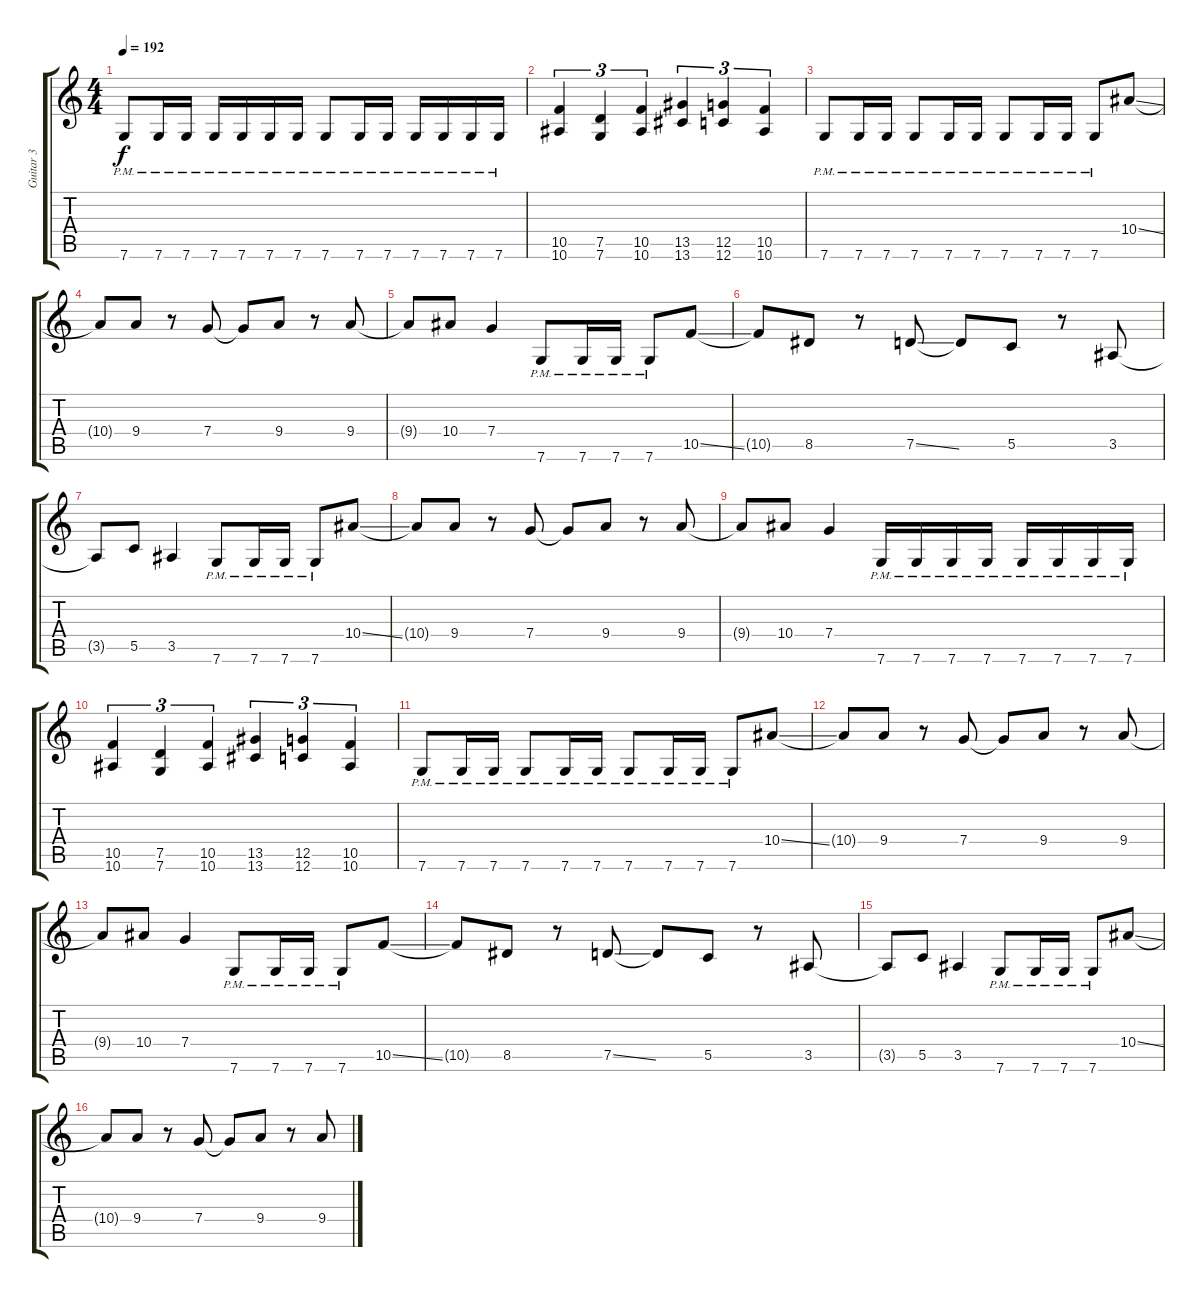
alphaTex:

\track ("Guitar 3" "Guitar 3") {instrument distortionguitar}
\staff {score tabs}
\tuning (D4 A3 F3 C3 G2 C2) {hide}
\ts (4 4)
\tempo 192
\clef g2
\ks c
7.6{pm}.8{dy f} 7.6{pm}.16 7.6{pm}.16 7.6{pm}.16 7.6{pm}.16 7.6{pm}.16 7.6{pm}.16 7.6{pm}.8 7.6{pm}.16 7.6{pm}.16 7.6{pm}.16 7.6{pm}.16 7.6{pm}.16 7.6{pm}.16 |
(10.5 10.6).4{tu (3 2)} (7.5 7.6).4{tu (3 2)} (10.5 10.6).4{tu (3 2)} (13.5 13.6).4{tu (3 2)} (12.5 12.6).4{tu (3 2)} (10.5 10.6).4{tu (3 2)} |
7.6{pm}.8 7.6{pm}.16 7.6{pm}.16 7.6{pm}.8 7.6{pm}.16 7.6{pm}.16 7.6{pm}.8 7.6{pm}.16 7.6{pm}.16 7.6{pm}.8 10.4{ss}.8 |
10.4{t}.8 9.4.8 r.8 7.4.8 7.4{t}.8 9.4.8 r.8 9.4.8 |
9.4{t}.8 10.4.8 7.4.4 7.6{pm}.8 7.6{pm}.16 7.6{pm}.16 7.6{pm}.8 10.5{ss}.8 |
10.5{t}.8 8.5.8 r.8 7.5{ss}.8 7.5{t}.8 5.5.8 r.8 3.5.8 |
3.5{t}.8 5.5.8 3.5.4 7.6{pm}.8 7.6{pm}.16 7.6{pm}.16 7.6{pm}.8 10.4{ss}.8 |
10.4{t}.8 9.4.8 r.8 7.4.8 7.4{t}.8 9.4.8 r.8 9.4.8 |
9.4{t}.8 10.4.8 7.4.4 7.6{pm}.16 7.6{pm}.16 7.6{pm}.16 7.6{pm}.16 7.6{pm}.16 7.6{pm}.16 7.6{pm}.16 7.6{pm}.16 |
(10.5 10.6).4{tu (3 2)} (7.5 7.6).4{tu (3 2)} (10.5 10.6).4{tu (3 2)} (13.5 13.6).4{tu (3 2)} (12.5 12.6).4{tu (3 2)} (10.5 10.6).4{tu (3 2)} |
7.6{pm}.8 7.6{pm}.16 7.6{pm}.16 7.6{pm}.8 7.6{pm}.16 7.6{pm}.16 7.6{pm}.8 7.6{pm}.16 7.6{pm}.16 7.6{pm}.8 10.4{ss}.8 |
10.4{t}.8 9.4.8 r.8 7.4.8 7.4{t}.8 9.4.8 r.8 9.4.8 |
9.4{t}.8 10.4.8 7.4.4 7.6{pm}.8 7.6{pm}.16 7.6{pm}.16 7.6{pm}.8 10.5{ss}.8 |
10.5{t}.8 8.5.8 r.8 7.5{ss}.8 7.5{t}.8 5.5.8 r.8 3.5.8 |
3.5{t}.8 5.5.8 3.5.4 7.6{pm}.8 7.6{pm}.16 7.6{pm}.16 7.6{pm}.8 10.4{ss}.8 |
10.4{t}.8 9.4.8 r.8 7.4.8 7.4{t}.8 9.4.8 r.8 9.4.8
